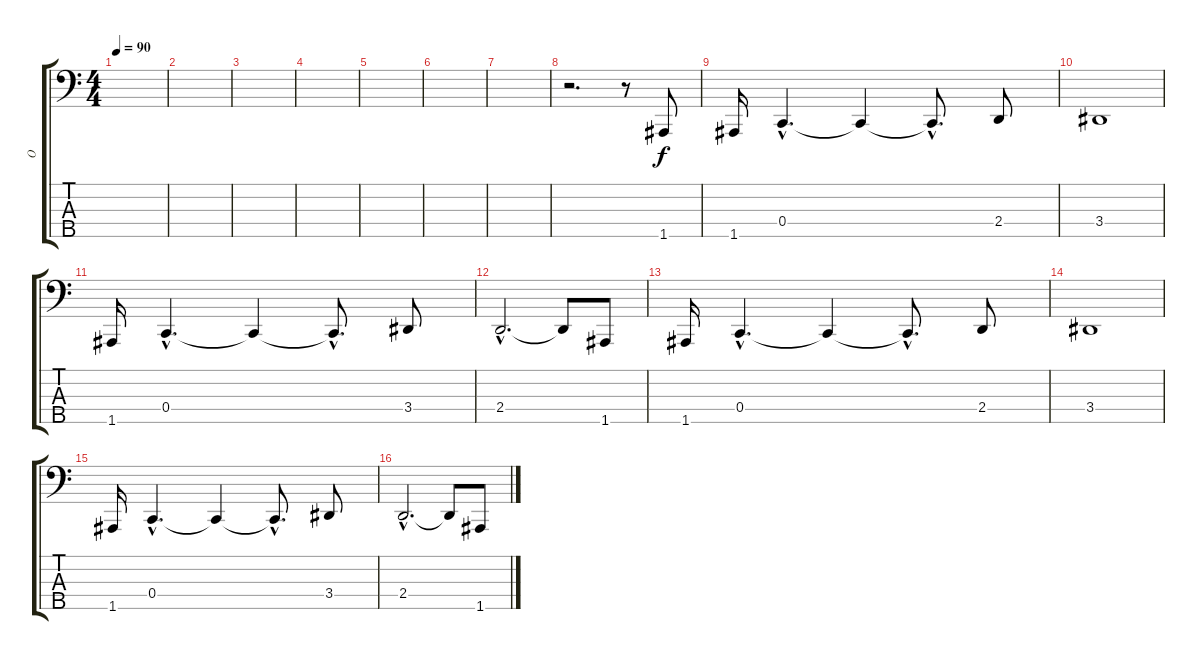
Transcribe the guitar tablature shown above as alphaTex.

\track ("O" "O") {instrument electricbassfinger}
\staff {score tabs}
\tuning (F2 C2 G1 C1 A0) {hide}
\ts (4 4)
\tempo 90
\clef f4
\ks c
|
|
|
|
|
|
|
r.2{d} r.8 1.5.8 |
1.5.16 0.4{hac}.4{d} 0.4{t}.4 0.4{hac t}.8{d} 2.4.8 |
3.4.1 |
1.5.16 0.4{hac}.4{d} 0.4{t}.4 0.4{hac t}.8{d} 3.4.8 |
2.4{hac}.2{d} 2.4{t}.8 1.5.8 |
1.5.16 0.4{hac}.4{d} 0.4{t}.4 0.4{hac t}.8{d} 2.4.8 |
3.4.1 |
1.5.16 0.4{hac}.4{d} 0.4{t}.4 0.4{hac t}.8{d} 3.4.8 |
2.4{hac}.2{d} 2.4{t}.8 1.5.8
